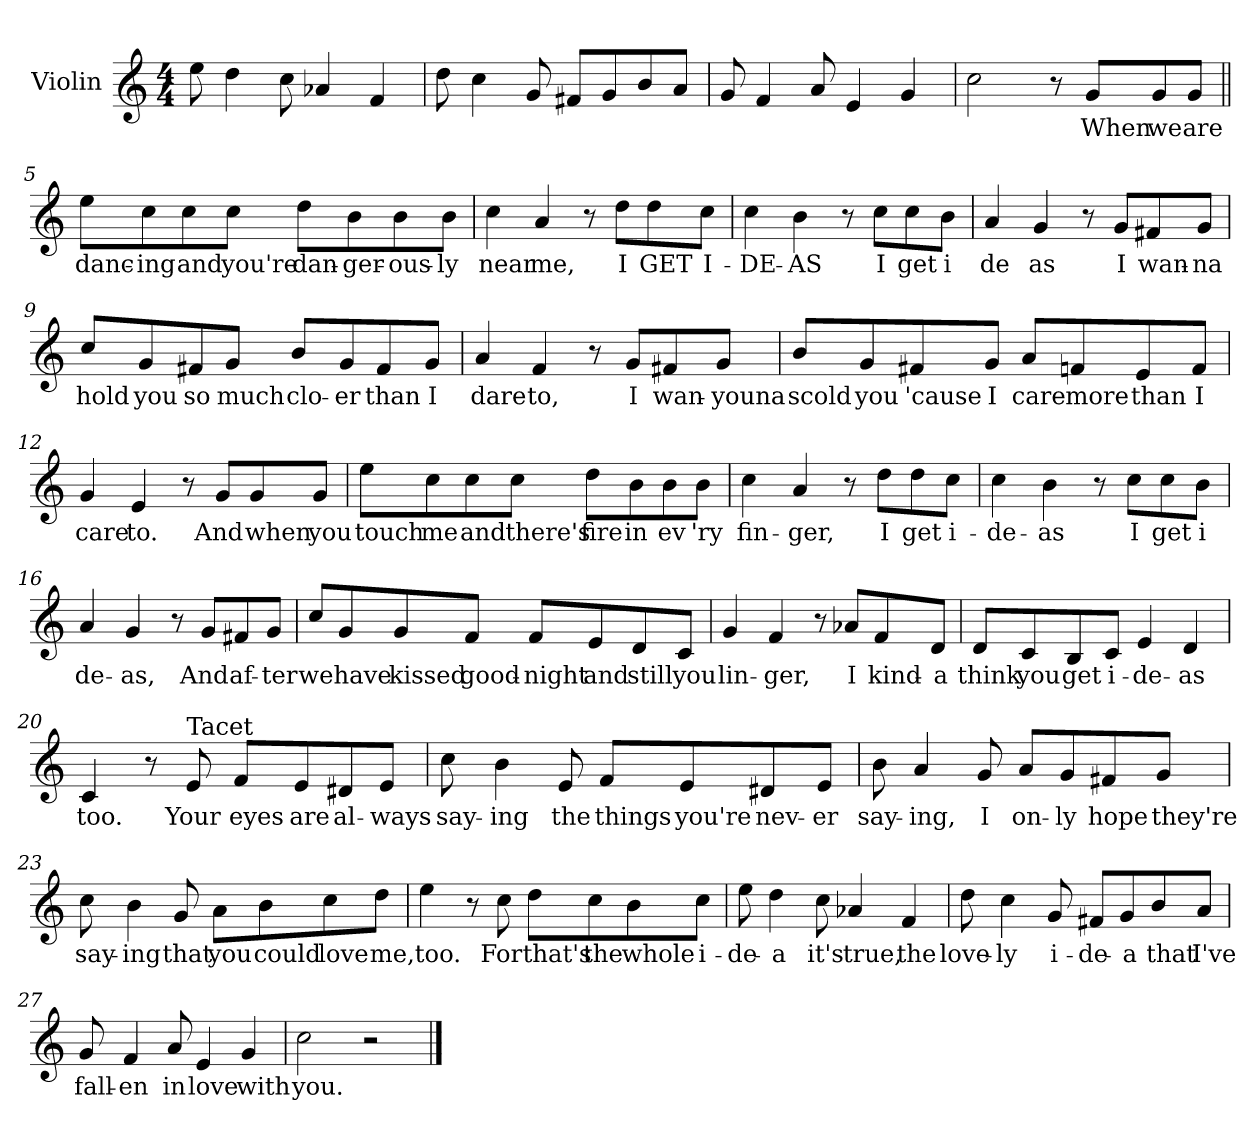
**kern	**text
*part1	*part1
*staff1	*staff1
*I"Violin	*
*I'Vln	*
*clefG2	*
*k[]	*
*C:	*
*M4/4	*
=1	=1
8ee\	.
4dd\	.
8cc\	.
4a-X/	.
4f/	.
=2	=2
8dd\	.
4cc\	.
8g/	.
8f#X/L	.
8g/	.
8b/	.
8a/J	.
=3	=3
8g/	.
4f/	.
8a/	.
4e/	.
4g/	.
=4	=4
2cc\	.
8r	.
8g/L	When
8g/	we
8g/J	are
!!LO:LB:g=z
=5||	=5||
8ee\L	danc-
8cc\	-ing
8cc\	and
8cc\J	you're
8dd\L	dan-
8b\	-ger-
8b\	-ous-
8b\J	-ly
=6	=6
4cc\	near
4a/	me,
8r	.
8dd\L	I
8dd\	GET
8cc\J	I-
=7	=7
4cc\	-DE-
4b\	-AS
8r	.
8cc\L	I
8cc\	get
8b\J	i
=8	=8
4a/	de
4g/	as
8r	.
8g/L	I
8f#X/	wan-
8g/J	-na
!!LO:LB:g=z
=9	=9
8cc/L	hold
8g/	you
8f#X/	so
8g/J	much
8b/L	clo-
8g/	-er
8f#/	than
8g/J	I
=10	=10
4a/	dare
4f/	to,
8r	.
8g/L	I
8f#X/	wan-
8g/J	-youna
=11	=11
8b/L	scold
8g/	you
8f#X/	'cause
8g/J	I
8a/L	care
8fn/	more
8e/	than
8f/J	I
=12	=12
4g/	care
4e/	to.
8r	.
8g/L	And
8g/	when
8g/J	you
!!LO:LB:g=z
=13	=13
8ee\L	touch
8cc\	me
8cc\	and
8cc\J	there's
8dd\L	fire
8b\	in
8b\	ev
8b\J	'ry
=14	=14
4cc\	fin-
4a/	-ger,
8r	.
8dd\L	I
8dd\	get
8cc\J	i-
=15	=15
4cc\	-de-
4b\	-as
8r	.
8cc\L	I
8cc\	get
8b\J	i
=16	=16
4a/	de-
4g/	-as,
8r	.
8g/L	And
8f#X/	af-
8g/J	-ter
!!LO:LB:g=z
=17	=17
8cc/L	we
8g/	have
8g/	kissed
8f/J	good-
8f/L	-night
8e/	and
8d/	still
8c/J	you
=18	=18
4g/	lin-
4f/	-ger,
8r	.
8a-X/L	I
8f/	kind-
8d/J	-a
=19	=19
8d/L	think
8c/	you
8B/	get
8c/J	i-
4e/	-de-
4d/	-as
=20	=20
4c/	too.
8r	.
!LO:TX:a:t=Tacet	!
8e/	Your
8f/L	eyes
8e/	are
8d#X/	al-
8e/J	-ways
!!LO:LB:g=z
=21	=21
8cc\	say-
4b\	-ing
8e/	the
8f/L	things
8e/	you're
8d#X/	nev-
8e/J	-er
=22	=22
8b\	say-
4a/	-ing,
8g/	I
8a/L	on-
8g/	-ly
8f#X/	hope
8g/J	they're
=23	=23
8cc\	say-
4b\	-ing
8g/	that
8a\L	you
8b\	could
8cc\	love
8dd\J	me,
!!LO:LB:g=z
=24	=24
4ee\	too.
8r	.
8cc\	For
8dd\L	that's
8cc\	the
8b\	whole
8cc\J	i-
=25	=25
8ee\	-de-
4dd\	-a
8cc\	it's
4a-X/	true,
4f/	the
=26	=26
8dd\	love-
4cc\	-ly
8g/	i-
8f#X/L	-de-
8g/	-a
8b/	that
8a/J	I've
=27	=27
8g/	fall-
4f/	-en
8a/	in
4e/	love
4g/	with
=28	=28
2cc\	you.
2r	.
==	==
*-	*-
